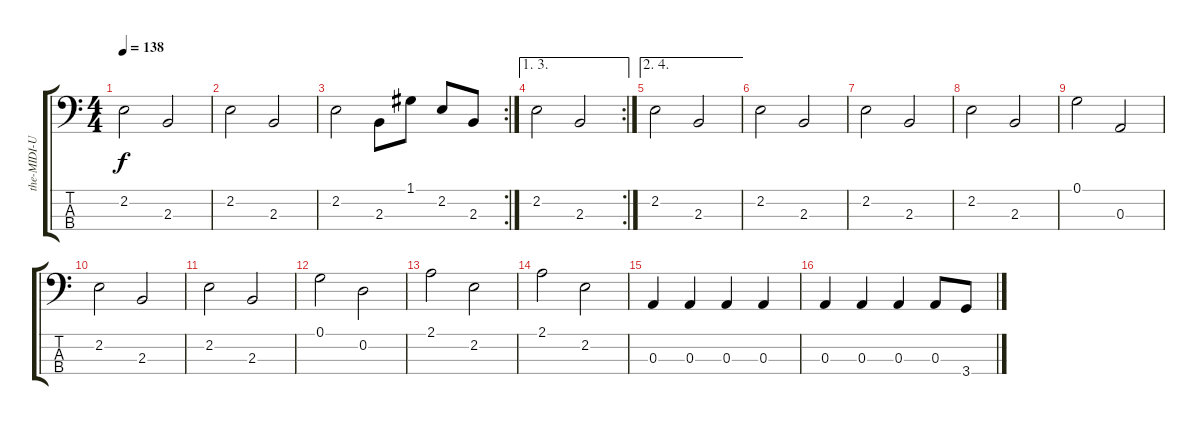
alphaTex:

\track ("the-MIDI-Universe@" "the-MIDI-U") {instrument electricbassfinger}
\staff {score tabs}
\tuning (G2 D2 A1 E1) {hide}
\ts (4 4)
\tempo 138
\clef f4
\ks c
2.2.2{dy f} 2.3.2 |
2.2.2 2.3.2 |
\rc 2
2.2.2 2.3.8 1.1.8 2.2.8 2.3.8 |
\ae (1 3)
\rc 2
2.2.2 2.3.2 |
\ae (2 4)
2.2.2 2.3.2 |
2.2.2 2.3.2 |
2.2.2 2.3.2 |
2.2.2 2.3.2 |
0.1.2 0.3.2 |
2.2.2 2.3.2 |
2.2.2 2.3.2 |
0.1.2 0.2.2 |
2.1.2 2.2.2 |
2.1.2 2.2.2 |
0.3.4 0.3.4 0.3.4 0.3.4 |
0.3.4 0.3.4 0.3.4 0.3.8 3.4.8
